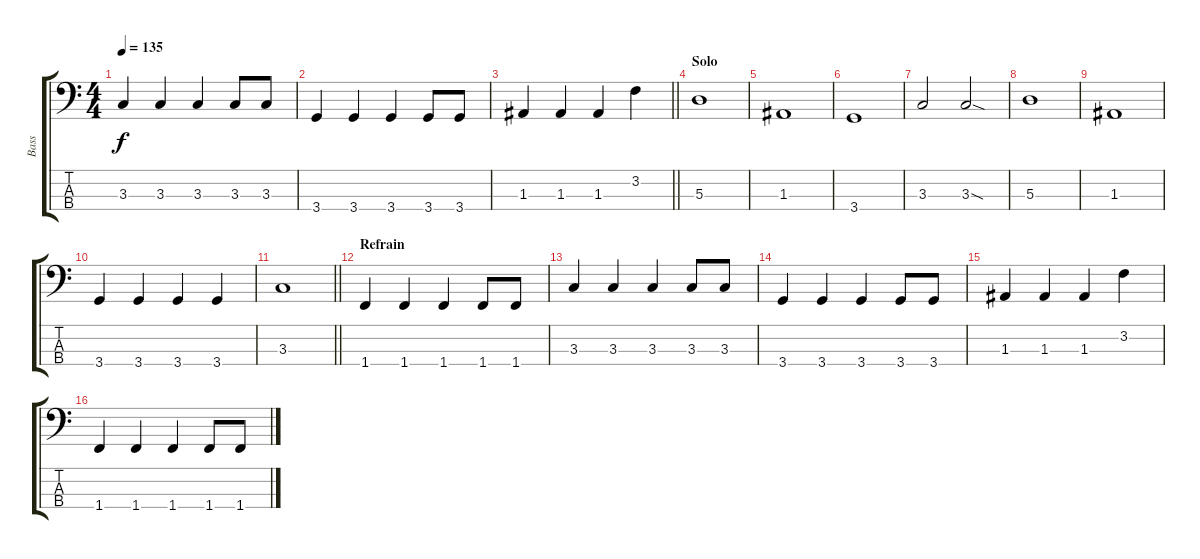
\track ("Bass" "Bass") {instrument electricbassfinger}
\staff {score tabs}
\tuning (G2 D2 A1 E1) {hide}
\ts (4 4)
\tempo 135
\clef f4
\ks c
3.3.4{dy f} 3.3.4 3.3.4 3.3.8 3.3.8 |
3.4.4 3.4.4 3.4.4 3.4.8 3.4.8 |
\barLineRight lightlight
1.3.4 1.3.4 1.3.4 3.2.4 |
\section ("" "Solo")
5.3.1 |
1.3.1 |
3.4.1 |
3.3.2 3.3{sod}.2 |
5.3.1 |
1.3.1 |
3.4.4 3.4.4 3.4.4 3.4.4 |
\barLineRight lightlight
3.3.1 |
\section ("" "Refrain")
1.4.4 1.4.4 1.4.4 1.4.8 1.4.8 |
3.3.4 3.3.4 3.3.4 3.3.8 3.3.8 |
3.4.4 3.4.4 3.4.4 3.4.8 3.4.8 |
1.3.4 1.3.4 1.3.4 3.2.4 |
1.4.4 1.4.4 1.4.4 1.4.8 1.4.8
